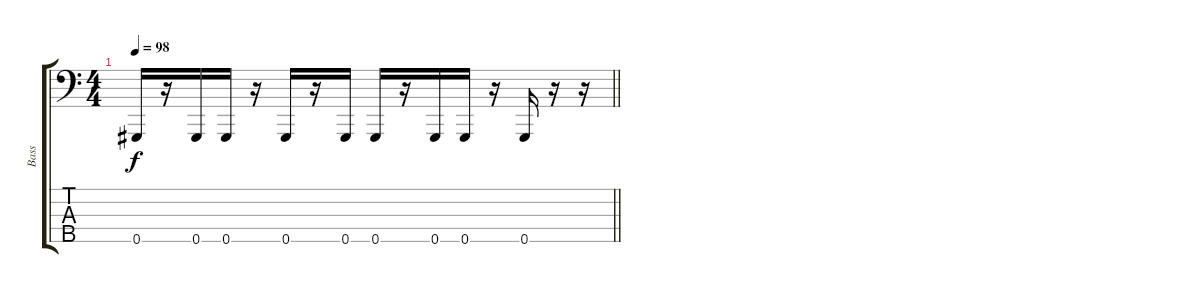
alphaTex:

\track ("Bass" "Bass") {instrument electricbassfinger}
\staff {score tabs}
\tuning (Gb2 Db2 Ab1 Eb1 Ab0) {hide}
\ts (4 4)
\tempo 98
\clef f4
\barLineRight lightlight
\ks c
0.5.16{dy f} r.16 0.5.16 0.5.16 r.16 0.5.16 r.16 0.5.16 0.5.16 r.16 0.5.16 0.5.16 r.16 0.5.16 r.16 r.16
